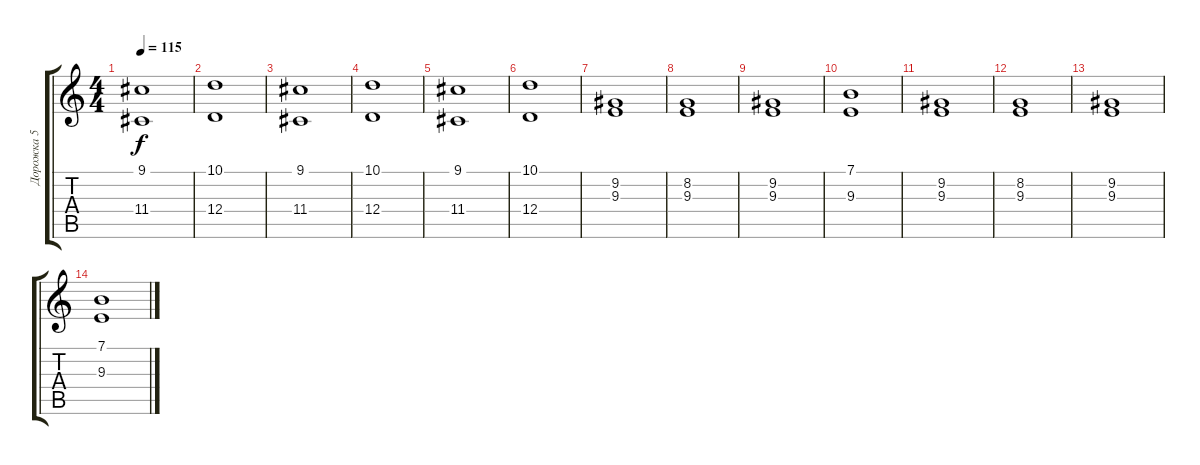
\track ("Дорожка 5" "Дорожка 5") {mute instrument pad4choir}
\staff {score tabs}
\tuning (E4 B3 G3 D3 A2 E2) {hide}
\ts (4 4)
\tempo 115
\clef g2
\ks c
(9.1 11.4).1{dy f} |
(10.1 12.4).1 |
(9.1 11.4).1 |
(10.1 12.4).1 |
(9.1 11.4).1 |
(10.1 12.4).1 |
(9.2 9.3).1 |
(8.2 9.3).1 |
(9.2 9.3).1 |
(7.1 9.3).1 |
(9.2 9.3).1 |
(8.2 9.3).1 |
(9.2 9.3).1 |
(7.1 9.3).1
